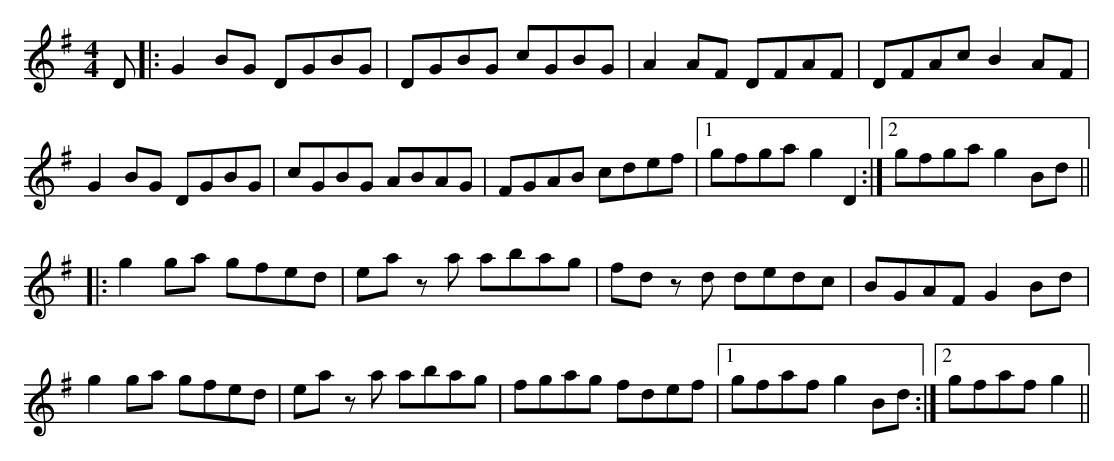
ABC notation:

X:1
M:4/4
K:G
D|:G2 BG DGBG|DGBG cGBG|A2 AF DFAF|DFAc B2 AF|
G2 BG DGBG|cGBG ABAG|FGAB cdef|1 gfga g2 D2:|2 gfga g2 Bd||
|:g2 ga gfed|ea z a abag|fd z d dedc|BGAF G2 Bd|
g2 ga gfed|ea z a abag|fgag fdef|1 gfaf g2 Bd:|2 gfaf g2||
